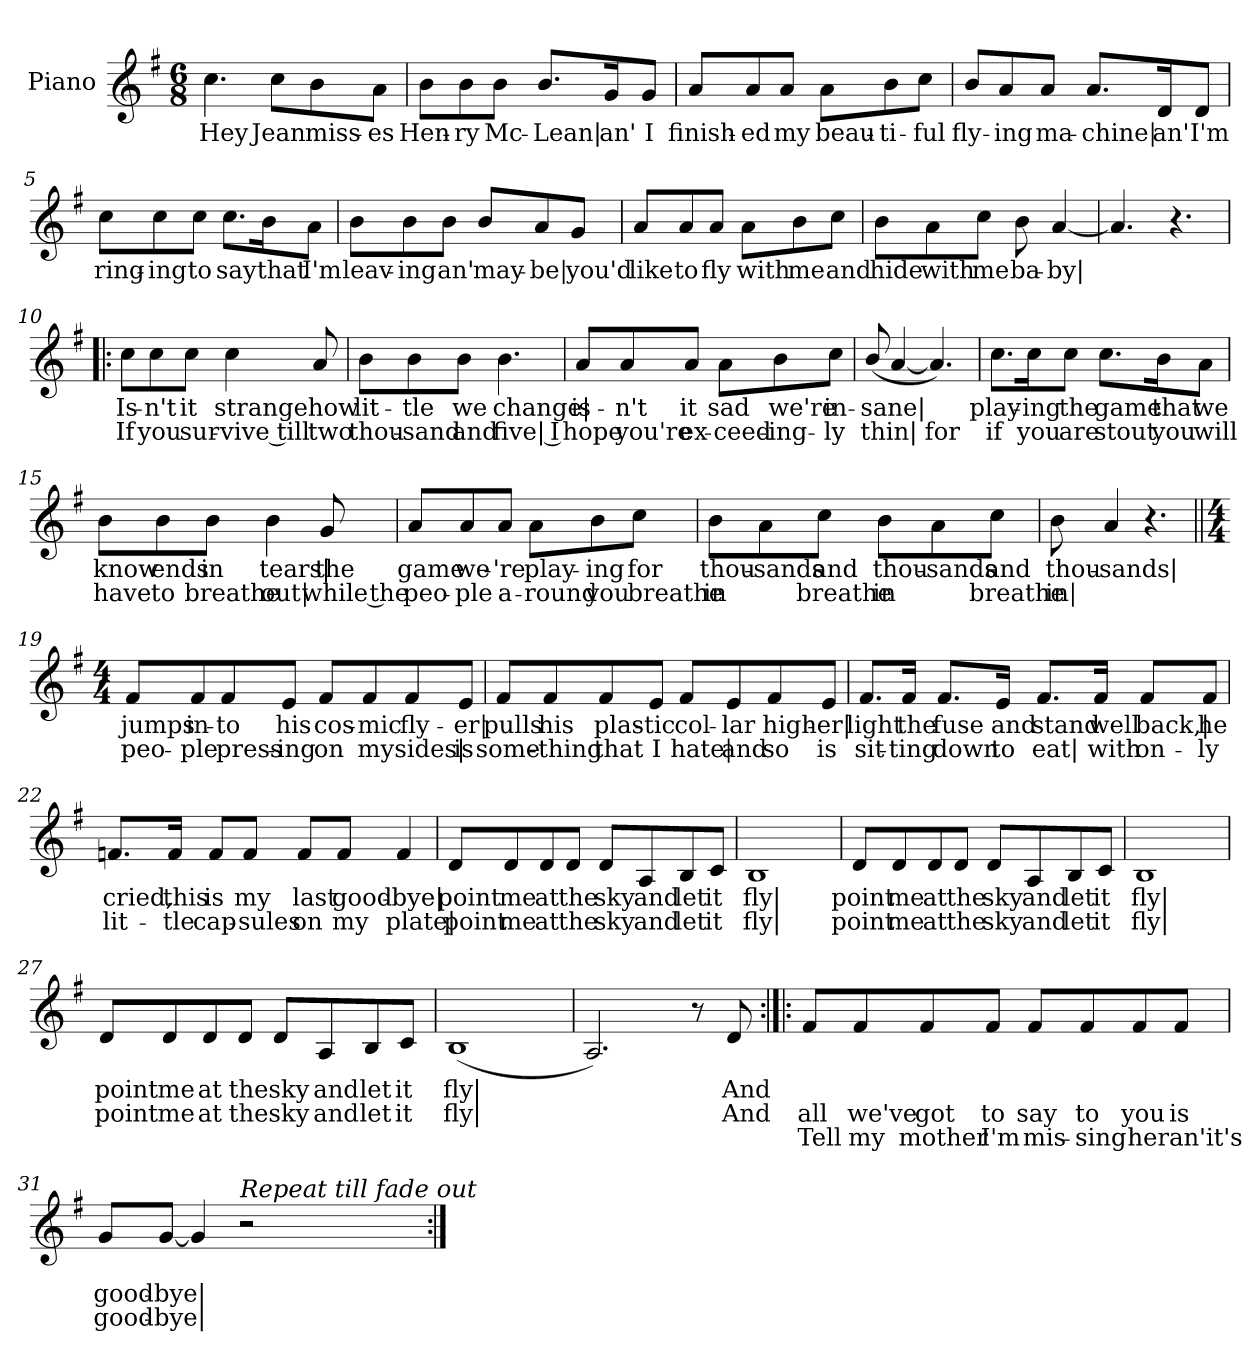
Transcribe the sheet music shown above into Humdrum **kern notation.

**kern	**text	**text	**text
*part1	*part1	*part1	*part1
*staff1	*staff1	*staff1	*staff1
*I"Piano	*	*	*
*I'Pno.	*	*	*
*clefG2	*	*	*
*k[f#]	*	*	*
*M6/8	*	*	*
=1	=1	=1	=1
!	!LO:LY:b	!	!
4.cc\	Hey	.	.
!	!LO:LY:b	!	!
8cc\L	Jean	.	.
!	!LO:LY:b	!	!
8b\	miss-	.	.
!	!LO:LY:b	!	!
8a\J	-es	.	.
=2	=2	=2	=2
!	!LO:LY:b	!	!
8b\L	Hen-	.	.
!	!LO:LY:b	!	!
8b\	-ry	.	.
!	!LO:LY:b	!	!
8b\J	Mc-	.	.
!	!LO:LY:b	!	!
8.b/L	-Lean|	.	.
!	!LO:LY:b	!	!
16g/K	an'	.	.
!	!LO:LY:b	!	!
8g/J	I	.	.
=3	=3	=3	=3
!	!LO:LY:b	!	!
8a/L	finish-	.	.
!	!LO:LY:b	!	!
8a/	-ed	.	.
!	!LO:LY:b	!	!
8a/J	my	.	.
!	!LO:LY:b	!	!
8a\L	beau-	.	.
!	!LO:LY:b	!	!
8b\	-ti-	.	.
!	!LO:LY:b	!	!
8cc\J	-ful	.	.
!!LO:LB:g=z
=4	=4	=4	=4
!	!LO:LY:b	!	!
8b/L	fly-	.	.
!	!LO:LY:b	!	!
8a/	-ing	.	.
!	!LO:LY:b	!	!
8a/J	ma-	.	.
!	!LO:LY:b	!	!
8.a/L	-chine|	.	.
!	!LO:LY:b	!	!
16d/K	an'	.	.
!	!LO:LY:b	!	!
8d/J	I'm	.	.
=5	=5	=5	=5
!	!LO:LY:b	!	!
8cc\L	ring-	.	.
!	!LO:LY:b	!	!
8cc\	-ing	.	.
!	!LO:LY:b	!	!
8cc\J	to	.	.
!	!LO:LY:b	!	!
8.cc\L	say	.	.
!	!LO:LY:b	!	!
16b\K	that	.	.
!	!LO:LY:b	!	!
8a\J	I'm	.	.
=6	=6	=6	=6
!	!LO:LY:b	!	!
8b\L	leav-	.	.
!	!LO:LY:b	!	!
8b\	-ing	.	.
!	!LO:LY:b	!	!
8b\J	an'	.	.
!	!LO:LY:b	!	!
8b/L	may-	.	.
!	!LO:LY:b	!	!
8a/	-be|	.	.
!	!LO:LY:b	!	!
8g/J	you'd	.	.
!!LO:LB:g=z
=7	=7	=7	=7
!	!LO:LY:b	!	!
8a/L	like	.	.
!	!LO:LY:b	!	!
8a/	to	.	.
!	!LO:LY:b	!	!
8a/J	fly	.	.
!	!LO:LY:b	!	!
8a\L	with	.	.
!	!LO:LY:b	!	!
8b\	me	.	.
!	!LO:LY:b	!	!
8cc\J	and	.	.
=8	=8	=8	=8
!	!LO:LY:b	!	!
8b\L	hide	.	.
!	!LO:LY:b	!	!
8a\	with	.	.
!	!LO:LY:b	!	!
8cc\J	me	.	.
!	!LO:LY:b	!	!
8b\	ba-	.	.
!	!LO:LY:b	!	!
[4a/	-by|	.	.
=9	=9	=9	=9
4.a/]	.	.	.
4.r	.	.	.
=10!|:	=10!|:	=10!|:	=10!|:
!	!LO:LY:b	!LO:LY:b	!
8cc\L	Is-	If	.
!	!LO:LY:b	!LO:LY:b	!
8cc\	-n't	you	.
!	!LO:LY:b	!LO:LY:b	!
8cc\J	it	sur-	.
!	!LO:LY:b	!LO:LY:b	!
4cc\	strange	vive till	.
!	!LO:LY:b	!LO:LY:b	!
8a/	how	two	.
!!LO:LB:g=z
=11	=11	=11	=11
!	!LO:LY:b	!LO:LY:b	!
8b\L	lit-	thou-	.
!	!LO:LY:b	!LO:LY:b	!
8b\	-tle	-sand	.
!	!LO:LY:b	!LO:LY:b	!
8b\J	we	and	.
!	!LO:LY:b	!LO:LY:b	!
4.b\	change|	five| I	.
=12	=12	=12	=12
!	!LO:LY:b	!LO:LY:b	!
8a/L	is-	hope	.
!	!LO:LY:b	!LO:LY:b	!
8a/	-n't	you're	.
!	!LO:LY:b	!LO:LY:b	!
8a/J	it	ex-	.
!	!LO:LY:b	!LO:LY:b	!
8a\L	sad	-ceed-	.
!	!LO:LY:b	!LO:LY:b	!
8b\	we're	-ing-	.
!	!LO:LY:b	!LO:LY:b	!
8cc\J	in-	-ly	.
=13	=13	=13	=13
!	!LO:LY:b	!LO:LY:b	!
(<8b/	-sane|	thin|	.
[4a/	.	.	.
!	!	!LO:LY:b	!
4.a/])	.	for	.
=14	=14	=14	=14
!	!LO:LY:b	!LO:LY:b	!
8.cc\L	play-	if	.
!	!LO:LY:b	!LO:LY:b	!
16cc\K	-ing	you	.
!	!LO:LY:b	!LO:LY:b	!
8cc\J	the	are	.
!	!LO:LY:b	!LO:LY:b	!
8.cc\L	game	stout	.
!	!LO:LY:b	!LO:LY:b	!
16b\K	that	you	.
!	!LO:LY:b	!LO:LY:b	!
8a\J	we	will	.
!!LO:LB:g=z
=15	=15	=15	=15
!	!LO:LY:b	!LO:LY:b	!
8b\L	know	have	.
!	!LO:LY:b	!LO:LY:b	!
8b\	ends	to	.
!	!LO:LY:b	!LO:LY:b	!
8b\J	in	breathe	.
!	!LO:LY:b	!LO:LY:b	!
4b\	tears|	out|	.
!	!LO:LY:b	!LO:LY:b	!
8g/	the	while the	.
=16	=16	=16	=16
!	!LO:LY:b	!LO:LY:b	!
8a/L	game	peo-	.
!	!LO:LY:b	!LO:LY:b	!
8a/	we-	-ple	.
!	!LO:LY:b	!LO:LY:b	!
8a/J	-'re	a-	.
!	!LO:LY:b	!LO:LY:b	!
8a\L	play-	-round	.
!	!LO:LY:b	!LO:LY:b	!
8b\	-ing	you	.
!	!LO:LY:b	!LO:LY:b	!
8cc\J	for	breathe	.
=17	=17	=17	=17
!	!LO:LY:b	!LO:LY:b	!
8b\L	thou-	in	.
!	!LO:LY:b	!	!
8a\	-sands	.	.
!	!LO:LY:b	!LO:LY:b	!
8cc\J	and	breathe	.
!	!LO:LY:b	!LO:LY:b	!
8b\L	thou-	in	.
!	!LO:LY:b	!	!
8a\	-sands	.	.
!	!LO:LY:b	!LO:LY:b	!
8cc\J	and	breathe	.
=18	=18	=18	=18
!	!LO:LY:b	!LO:LY:b	!
8b\	thou-	in|	.
!	!LO:LY:b	!	!
4a/	-sands|	.	.
4.r	.	.	.
!!LO:LB:g=z
=19||	=19||	=19||	=19||
*M4/4	*	*	*
!	!LO:LY:b	!LO:LY:b	!
8f#/L	jumps	peo-	.
!	!LO:LY:b	!LO:LY:b	!
8f#/	in-	-ple	.
!	!LO:LY:b	!LO:LY:b	!
8f#/	-to	press-	.
!	!LO:LY:b	!LO:LY:b	!
8e/J	his	-ing	.
!	!LO:LY:b	!LO:LY:b	!
8f#/L	cos-	on	.
!	!LO:LY:b	!LO:LY:b	!
8f#/	-mic	my	.
!	!LO:LY:b	!LO:LY:b	!
8f#/	fly-	sides|	.
!	!LO:LY:b	!LO:LY:b	!
8e/J	-er|	is	.
=20	=20	=20	=20
!	!LO:LY:b	!LO:LY:b	!
8f#/L	pulls	some-	.
!	!LO:LY:b	!LO:LY:b	!
8f#/	his	-thing	.
!	!LO:LY:b	!LO:LY:b	!
8f#/	plas-	that	.
!	!LO:LY:b	!LO:LY:b	!
8e/J	-tic	I	.
!	!LO:LY:b	!LO:LY:b	!
8f#/L	col-	hate|	.
!	!LO:LY:b	!LO:LY:b	!
8e/	-lar	and	.
!	!LO:LY:b	!LO:LY:b	!
8f#/	high-	so	.
!	!LO:LY:b	!LO:LY:b	!
8e/J	-er|	is	.
=21	=21	=21	=21
!	!LO:LY:b	!LO:LY:b	!
8.f#/L	light	sit-	.
!	!LO:LY:b	!LO:LY:b	!
16f#/Jk	the	-ting	.
!	!LO:LY:b	!LO:LY:b	!
8.f#/L	fuse	down	.
!	!LO:LY:b	!LO:LY:b	!
16e/Jk	and	to	.
!	!LO:LY:b	!LO:LY:b	!
8.f#/L	stand	eat|	.
!	!LO:LY:b	!LO:LY:b	!
16f#/Jk	well	with	.
!	!LO:LY:b	!LO:LY:b	!
8f#/L	back,|	on-	.
!	!LO:LY:b	!LO:LY:b	!
8f#/J	he	-ly	.
!!LO:LB:g=z
=22	=22	=22	=22
!	!LO:LY:b	!LO:LY:b	!
8.fn/L	cried,	lit-	.
!	!LO:LY:b	!LO:LY:b	!
16f/Jk	this	-tle	.
!	!LO:LY:b	!LO:LY:b	!
8f/L	is	cap-	.
!	!LO:LY:b	!LO:LY:b	!
8f/J	my	-sules	.
!	!LO:LY:b	!LO:LY:b	!
8f/L	last	on	.
!	!LO:LY:b	!LO:LY:b	!
8f/J	good-	my	.
!	!LO:LY:b	!LO:LY:b	!
4f/	-bye|	plate|	.
=23	=23	=23	=23
!	!LO:LY:b	!LO:LY:b	!
8d/L	point	point	.
!	!LO:LY:b	!LO:LY:b	!
8d/	me	me	.
!	!LO:LY:b	!LO:LY:b	!
8d/	at	at	.
!	!LO:LY:b	!LO:LY:b	!
8d/J	the	the	.
!	!LO:LY:b	!LO:LY:b	!
8d/L	sky	sky	.
!	!LO:LY:b	!LO:LY:b	!
8A/	and	and	.
!	!LO:LY:b	!LO:LY:b	!
8B/	let	let	.
!	!LO:LY:b	!LO:LY:b	!
8c/J	it	it	.
=24	=24	=24	=24
!	!LO:LY:b	!LO:LY:b	!
1B	fly|	fly|	.
!!LO:LB:g=z
=25	=25	=25	=25
!	!LO:LY:b	!LO:LY:b	!
8d/L	point	point	.
!	!LO:LY:b	!LO:LY:b	!
8d/	me	me	.
!	!LO:LY:b	!LO:LY:b	!
8d/	at	at	.
!	!LO:LY:b	!LO:LY:b	!
8d/J	the	the	.
!	!LO:LY:b	!LO:LY:b	!
8d/L	sky	sky	.
!	!LO:LY:b	!LO:LY:b	!
8A/	and	and	.
!	!LO:LY:b	!LO:LY:b	!
8B/	let	let	.
!	!LO:LY:b	!LO:LY:b	!
8c/J	it	it	.
=26	=26	=26	=26
!	!LO:LY:b	!LO:LY:b	!
1B	fly|	fly|	.
=27	=27	=27	=27
!	!LO:LY:b	!LO:LY:b	!
8d/L	point	point	.
!	!LO:LY:b	!LO:LY:b	!
8d/	me	me	.
!	!LO:LY:b	!LO:LY:b	!
8d/	at	at	.
!	!LO:LY:b	!LO:LY:b	!
8d/J	the	the	.
!	!LO:LY:b	!LO:LY:b	!
8d/L	sky	sky	.
!	!LO:LY:b	!LO:LY:b	!
8A/	and	and	.
!	!LO:LY:b	!LO:LY:b	!
8B/	let	let	.
!	!LO:LY:b	!LO:LY:b	!
8c/J	it	it	.
!!LO:LB:g=z
=28	=28	=28	=28
!	!LO:LY:b	!LO:LY:b	!
(<1B	fly|	fly|	.
=29	=29	=29	=29
2.A/)	.	.	.
8r	.	.	.
!	!LO:LY:b	!LO:LY:b	!
8d/	And	And	.
=30:|!|:	=30:|!|:	=30:|!|:	=30:|!|:
!	!	!LO:LY:b	!LO:LY:b
8f#/L	.	all	Tell
!	!	!LO:LY:b	!LO:LY:b
8f#/	.	we've	my
!	!	!LO:LY:b	!LO:LY:b
8f#/	.	got	mother
!	!	!LO:LY:b	!LO:LY:b
8f#/J	.	to	I'm
!	!	!LO:LY:b	!LO:LY:b
8f#/L	.	say	mis-
!	!	!LO:LY:b	!LO:LY:b
8f#/	.	to	-sing
!	!	!LO:LY:b	!LO:LY:b
8f#/	.	you	her
!	!	!LO:LY:b	!LO:LY:b
8f#/J	.	is	an'it's
=31	=31	=31	=31
!	!	!LO:LY:b	!LO:LY:b
8g/L	.	good-	good-
!	!	!LO:LY:b	!LO:LY:b
[8g/J	.	-bye|	-bye|
4g/]	.	.	.
!LO:TX:a:i:t=Repeat till fade out	!	!	!
2r	.	.	.
=:|!	=:|!	=:|!	=:|!
*-	*-	*-	*-
